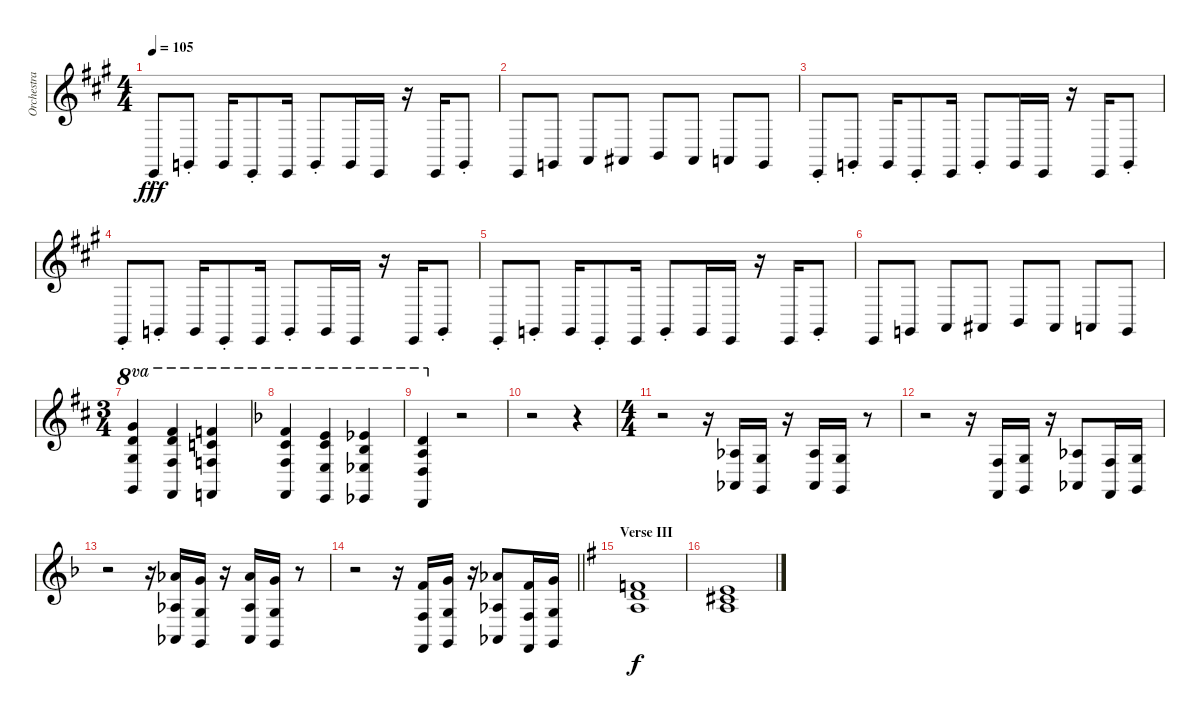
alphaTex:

\track ("Orchestra" "Orchestra") {instrument brasssection}
\staff {score}
\tuning (D4 A3 F3 C3 G2 D2) {hide}
\ts (4 4)
\tempo 105
\clef g2
\ks f#minor
2.6{st}.8{dy fff} 5.6{st}.8 5.6.16 2.6{st}.8 2.6.16 5.6{st}.8 5.6.16 2.6.16 r.16 2.6.16 5.6{st}.8 |
2.6.8 5.6.8 2.5.8 3.5.8 4.5.8 3.5.8 2.5.8 5.6.8 |
2.6{st}.8 5.6{st}.8 5.6.16 2.6{st}.8 2.6.16 5.6{st}.8 5.6.16 2.6.16 r.16 2.6.16 5.6{st}.8 |
2.6{st}.8 5.6{st}.8 5.6.16 2.6{st}.8 2.6.16 5.6{st}.8 5.6.16 2.6.16 r.16 2.6.16 5.6{st}.8 |
2.6{st}.8 5.6{st}.8 5.6.16 2.6{st}.8 2.6.16 5.6{st}.8 5.6.16 2.6.16 r.16 2.6.16 5.6{st}.8 |
2.6.8 5.6.8 2.5.8 3.5.8 4.5.8 3.5.8 2.5.8 5.6.8 |
\ts (3 4)
\ks d
(17.1 17.2 14.3 12.5).4{ot 8va} (16.1 17.2 13.3 11.5).4{ot 8va} (15.1 15.2 12.3 10.5).4{ot 8va} |
\ks dminor
(15.1 15.2 12.3 10.5).4{ot 8va} (14.1 15.2 11.3 9.5).4{ot 8va} (13.1 13.2 10.3 8.5).4{ot 8va} |
(12.1 12.2 9.3 7.5).4{ot 8va} r.2 |
r.2 r.4 |
\ts (4 4)
r.2 r.16 (8.4 6.6).16 (7.4 5.6).16 r.16 (8.4 6.6).16 (7.4 5.6).16 r.8 |
r.2 r.16 (5.4 3.6).16 (7.4 5.6).16 r.16 (8.4 6.6).8 (5.4 3.6).16 (7.4 5.6).16 |
r.2 r.16 (6.1 8.4 6.6).16 (5.1 7.4 5.6).16 r.16 (6.1 8.4 6.6).16 (5.1 7.4 5.6).16 r.8 |
\barLineRight lightlight
r.2 r.16 (3.1 5.4 3.6).16 (5.1 7.4 5.6).16 r.16 (6.1 8.4 6.6).8 (3.1 5.4 3.6).16 (5.1 7.4 5.6).16 |
\section ("" "Verse III")
\ks eminor
(3.1 5.2 4.3).1{dy f} |
(2.1 4.2 4.3).1
